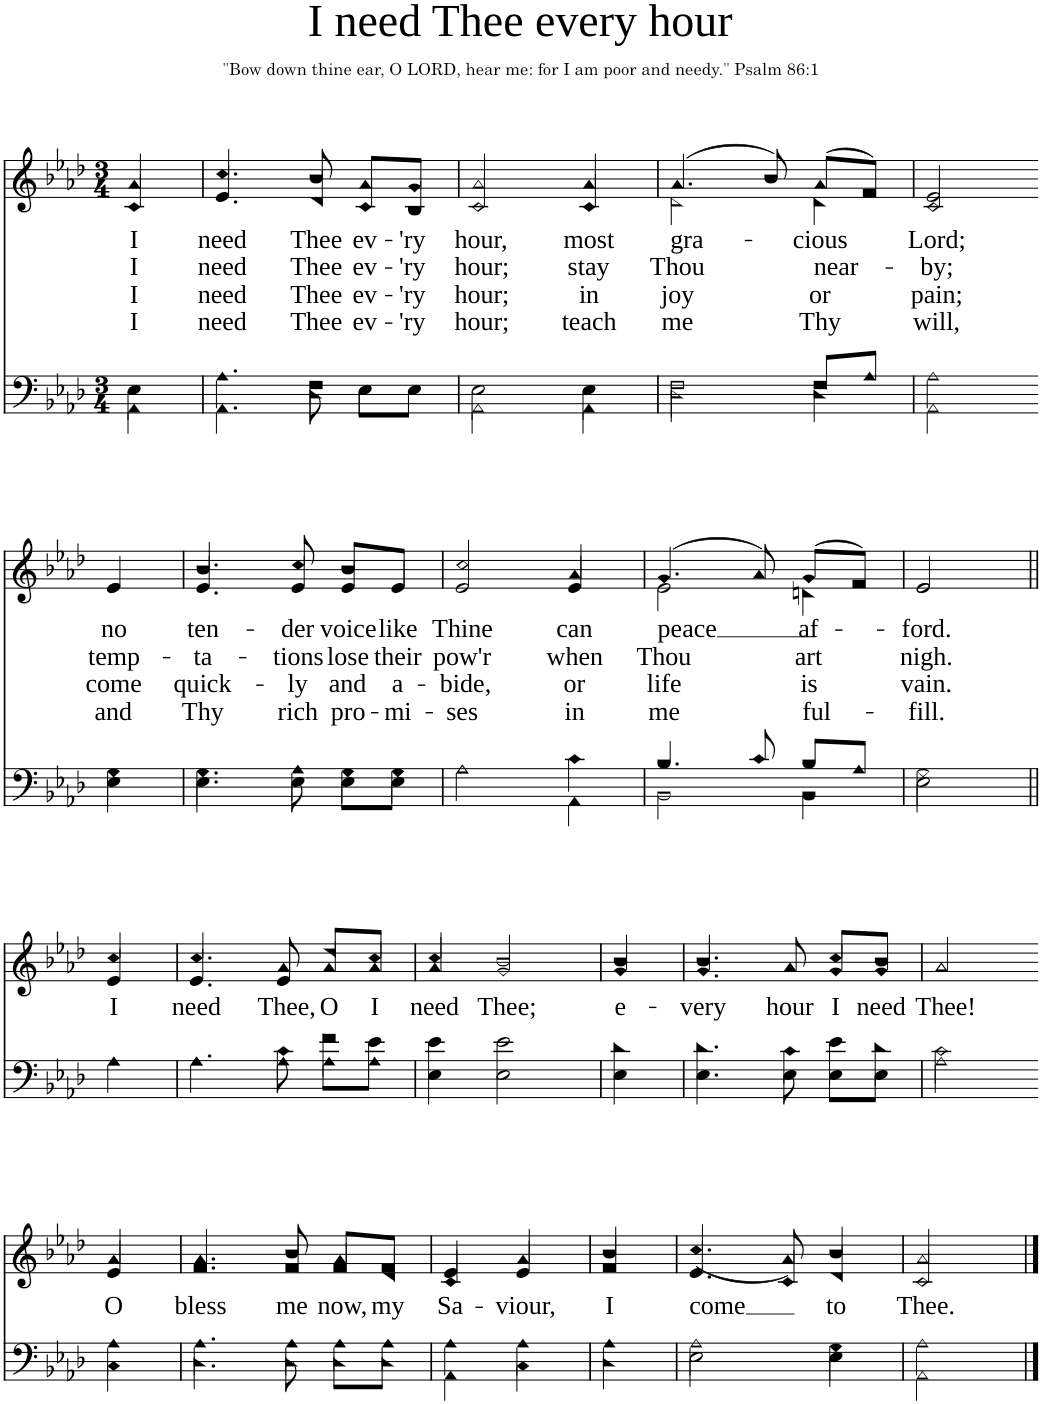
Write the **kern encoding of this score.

**kern	**kern	**text	**text	**text	**text
*part2	*part1	*part1	*part1	*part1	*part1
*staff2	*staff1	*staff1	*staff1	*staff1	*staff1
*I"Men	*I"Women	*	*	*	*
*clefF4	*clefG2	*	*	*	*
*k[b-e-a-d-]	*k[b-e-a-d-]	*	*	*	*
*A-:	*A-:	*	*	*	*
*M3/4	*M3/4	*	*	*	*
=1	=1	=1	=1	=1	=1
*^	*	*	*	*	*
!	!	!	!LO:LY:b	!LO:LY:b	!LO:LY:b	!LO:LY:b
*	*	*^	*	*	*	*
4E-\	4AA-\	4a-/	4c/	I	I	I	I
=2	=2	=2	=2	=2	=2	=2	=2
!	!	!	!	!LO:LY:b	!LO:LY:b	!LO:LY:b	!LO:LY:b
4.A-\	4.AA-\	4.cc/	4.e-/	need	need	need	need
!	!	!	!	!LO:LY:b	!LO:LY:b	!LO:LY:b	!LO:LY:b
8F\	8D-\	8b-/	8d-/	Thee	Thee	Thee	Thee
!	!	!	!	!LO:LY:b	!LO:LY:b	!LO:LY:b	!LO:LY:b
8E-\L	8E-\L	8a-/L	8c/L	ev-	ev-	ev-	ev-
!	!	!	!	!LO:LY:b	!LO:LY:b	!LO:LY:b	!LO:LY:b
8E-\J	8E-\J	8g/J	8B-/J	'ry	-'ry	-'ry	-'ry
=3	=3	=3	=3	=3	=3	=3	=3
!	!	!	!	!LO:LY:b	!LO:LY:b	!LO:LY:b	!LO:LY:b
2E-\	2AA-\	2a-/	2c/	hour,	hour;	hour;	hour;
!	!	!	!	!LO:LY:b	!LO:LY:b	!LO:LY:b	!LO:LY:b
4E-\	4AA-\	4a-/	4c/	most	stay	in	teach
=4	=4	=4	=4	=4	=4	=4	=4
!	!	!	!	!LO:LY:b	!LO:LY:b	!LO:LY:b	!LO:LY:b
2F\	2D-\	(4.a-/	2d-\	gra-	Thou	joy	me
.	.	8b-/)	.	.	.	.	.
!	!	!	!	!LO:LY:b	!LO:LY:b	!LO:LY:b	!LO:LY:b
8F/L	4D-\	(8a-/L	4d-\	-cious	near-	or	Thy
8A-/J	.	8f/J)	.	.	.	.	.
=5	=5	=5	=5	=5	=5	=5	=5
!	!	!	!	!LO:LY:b	!LO:LY:b	!LO:LY:b	!LO:LY:b
2A-\	2AA-\	2e-/	2c/	Lord;	-by;	pain;	will,
!!LO:LB:g=z	!!
=6-	=6-	=6-	=6-	=6-	=6-	=6-	=6-
!	!	!	!	!LO:LY:b	!LO:LY:b	!LO:LY:b	!LO:LY:b
4G\	4E-\	4e-/	4e-	no	temp-	come	and
=7	=7	=7	=7	=7	=7	=7	=7
!	!	!	!	!LO:LY:b	!LO:LY:b	!LO:LY:b	!LO:LY:b
4.G\	4.E-\	4.b-/	4.e-/	ten-	-ta-	quick-	Thy
!	!	!	!	!LO:LY:b	!LO:LY:b	!LO:LY:b	!LO:LY:b
8A-\	8E-\	8cc/	8e-/	-der	-tions	-ly	rich
!	!	!	!	!LO:LY:b	!LO:LY:b	!LO:LY:b	!LO:LY:b
8G\L	8E-\L	8b-/L	8e-/L	voice	lose	and	pro-
!	!	!	!	!LO:LY:b	!LO:LY:b	!LO:LY:b	!LO:LY:b
8G\J	8E-\J	8e-/J	8e-/J	like	their	a-	-mi-
=8	=8	=8	=8	=8	=8	=8	=8
!	!	!	!	!LO:LY:b	!LO:LY:b	!LO:LY:b	!LO:LY:b
2A-	2A-\	2cc/	2e-/	Thine	pow'r	-bide,	-ses
!	!	!	!	!LO:LY:b	!LO:LY:b	!LO:LY:b	!LO:LY:b
4c\	4AA-\	4a-/	4e-/	can	when	or	in
=9	=9	=9	=9	=9	=9	=9	=9
!	!	!	!	!LO:LY:b	!LO:LY:b	!LO:LY:b	!LO:LY:b
4.B-/	2BB-\	(4.g/	2e-\	peace	Thou	life	me
8c/	.	8a-/)	.	.	.	.	.
!	!	!	!	!LO:LY:b	!LO:LY:b	!LO:LY:b	!LO:LY:b
8B-/L	4BB-\	(8g/L	4dn\	af-	art	is	ful-
8A-/J	.	8f/J)	.	.	.	.	.
=10	=10	=10	=10	=10	=10	=10	=10
!	!	!	!	!LO:LY:b	!LO:LY:b	!LO:LY:b	!LO:LY:b
2G\	2E-\	2e-/	2e-	-ford.	nigh.	vain.	-fill.
!!LO:LB:g=z	!!
=11||	=11||	=11||	=11||	=11||	=11||	=11||	=11||
!	!	!	!	!LO:LY:b	!	!	!
4A-	4A-\	4cc/	4e-/	I	.	.	.
=12	=12	=12	=12	=12	=12	=12	=12
!	!	!	!	!LO:LY:b	!	!	!
4.A-	4.A-\	4.cc/	4.e-/	need	.	.	.
!	!	!	!	!LO:LY:b	!	!	!
8c\	8A-\	8a-/	8e-/	Thee,	.	.	.
!	!	!	!	!LO:LY:b	!	!	!
8f\L	8A-\L	8dd-/L	8a-/L	O	.	.	.
!	!	!	!	!LO:LY:b	!	!	!
8e-\J	8A-\J	8cc/J	8a-/J	I	.	.	.
=13	=13	=13	=13	=13	=13	=13	=13
!	!	!	!	!LO:LY:b	!	!	!
4e-\	4E-\	4cc/	4a-/	need	.	.	.
!	!	!	!	!LO:LY:b	!	!	!
2e-\	2E-\	2b-/	2g/	Thee;	.	.	.
=14	=14	=14	=14	=14	=14	=14	=14
!	!	!	!	!LO:LY:b	!	!	!
4d-\	4E-\	4b-/	4g/	e-	.	.	.
=15	=15	=15	=15	=15	=15	=15	=15
!	!	!	!	!LO:LY:b	!	!	!
4.d-\	4.E-\	4.b-/	4.g/	-very	.	.	.
!	!	!	!	!LO:LY:b	!	!	!
8c\	8E-\	8a-/	8a-	hour	.	.	.
!	!	!	!	!LO:LY:b	!	!	!
8e-\L	8E-\L	8cc/L	8g/L	I	.	.	.
!	!	!	!	!LO:LY:b	!	!	!
8d-\J	8E-\J	8b-/J	8g/J	need	.	.	.
=16	=16	=16	=16	=16	=16	=16	=16
!	!	!	!	!LO:LY:b	!	!	!
2c\	2A-\	2a-/	2a-	Thee!	.	.	.
!!LO:LB:g=z	!!
=17-	=17-	=17-	=17-	=17-	=17-	=17-	=17-
!	!	!	!	!LO:LY:b	!	!	!
4A-\	4C\	4a-/	4e-/	O	.	.	.
=18	=18	=18	=18	=18	=18	=18	=18
!	!	!	!	!LO:LY:b	!	!	!
4.A-\	4.D-\	4.a-/	4.f/	bless	.	.	.
!	!	!	!	!LO:LY:b	!	!	!
8A-\	8D-\	8b-/	8f/	me	.	.	.
!	!	!	!	!LO:LY:b	!	!	!
8A-\L	8D-\L	8a-/L	8f/L	now,	.	.	.
!	!	!	!	!LO:LY:b	!	!	!
8A-\J	8D-\J	8f/J	8d-/J	my	.	.	.
=19	=19	=19	=19	=19	=19	=19	=19
!	!	!	!	!LO:LY:b	!	!	!
4A-\	4AA-\	4e-/	4c/	Sa-	.	.	.
!	!	!	!	!LO:LY:b	!	!	!
4A-\	4C\	4a-/	4e-/	-viour,	.	.	.
=20	=20	=20	=20	=20	=20	=20	=20
!	!	!	!	!LO:LY:b	!	!	!
4A-\	4D-\	4b-/	4f/	I	.	.	.
=21	=21	=21	=21	=21	=21	=21	=21
!	!	!	!	!LO:LY:b	!	!	!
2A-\	2E-\	4.cc/	(4.e-/	come	.	.	.
.	.	8a-/	8c/)	.	.	.	.
!	!	!	!	!LO:LY:b	!	!	!
4G\	4E-\	4b-/	4d-/	to	.	.	.
=22	=22	=22	=22	=22	=22	=22	=22
!	!	!	!	!LO:LY:b	!	!	!
2A-\	2AA-\	2a-/	2c/	Thee.	.	.	.
*v	*v	*	*	*	*	*	*
*	*v	*v	*	*	*	*
==	==	==	==	==	==
*-	*-	*-	*-	*-	*-
